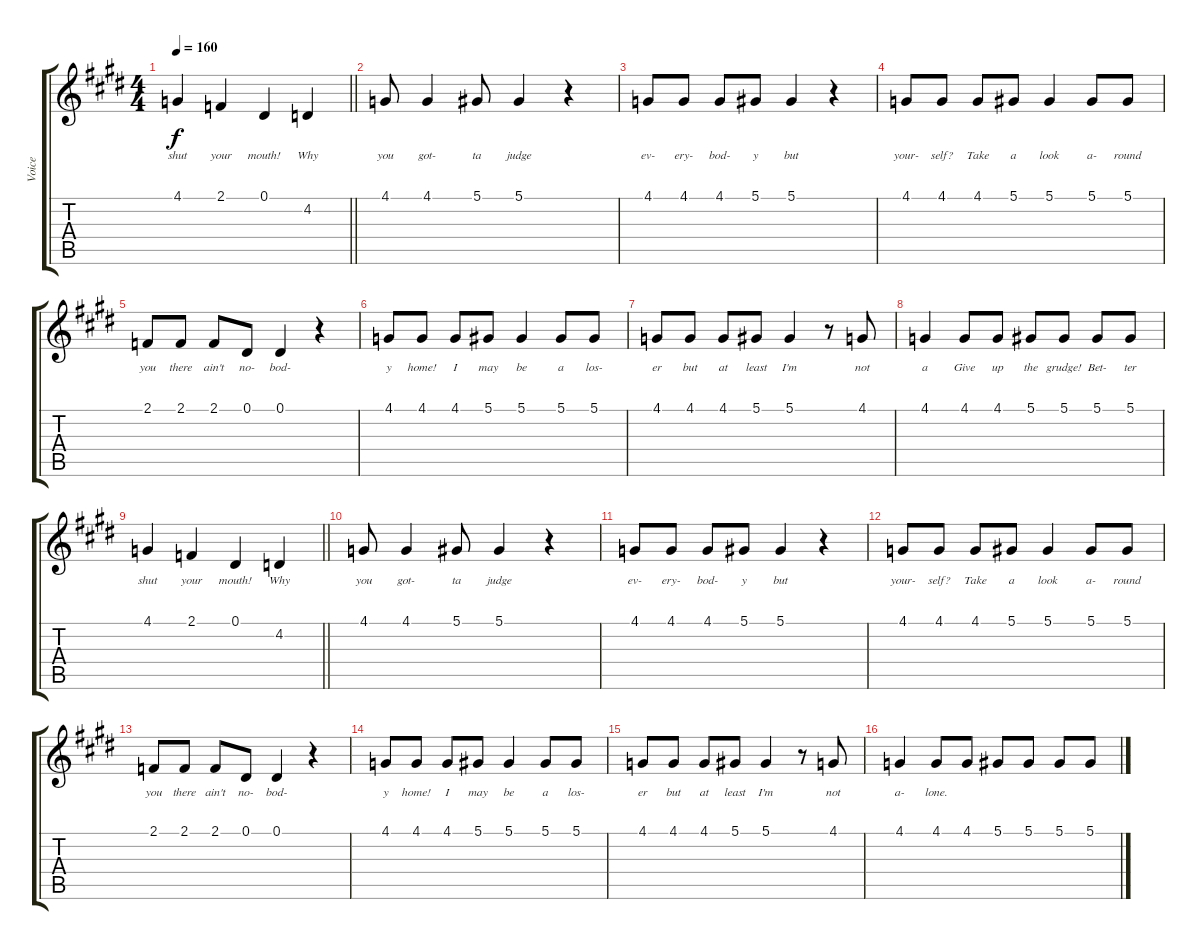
\track ("Voice" "Voice") {instrument lead2sawtooth}
\staff {score tabs}
\tuning (Eb4 Bb3 Gb3 Db3 Ab2 Eb2) {hide}
\ts (4 4)
\tempo 160
\clef g2
\barLineRight lightlight
\ks e
4.1.4{lyrics (0 "shut") lyrics (1 "") lyrics (2 "") lyrics (3 "") lyrics (4 "") dy f} 2.1.4{lyrics (0 "your") lyrics (1 "") lyrics (2 "") lyrics (3 "") lyrics (4 "")} 0.1.4{lyrics (0 "mouth!") lyrics (1 "") lyrics (2 "") lyrics (3 "") lyrics (4 "")} 4.2.4{lyrics (0 "Why") lyrics (1 "") lyrics (2 "") lyrics (3 "") lyrics (4 "")} |
4.1.8{lyrics (0 "you") lyrics (1 "") lyrics (2 "") lyrics (3 "") lyrics (4 "")} 4.1.4{lyrics (0 "got-") lyrics (1 "") lyrics (2 "") lyrics (3 "") lyrics (4 "")} 5.1.8{lyrics (0 "ta") lyrics (1 "") lyrics (2 "") lyrics (3 "") lyrics (4 "")} 5.1.4{lyrics (0 "judge") lyrics (1 "") lyrics (2 "") lyrics (3 "") lyrics (4 "")} r.4 |
4.1.8{lyrics (0 "ev-") lyrics (1 "") lyrics (2 "") lyrics (3 "") lyrics (4 "")} 4.1.8{lyrics (0 "ery-") lyrics (1 "") lyrics (2 "") lyrics (3 "") lyrics (4 "")} 4.1.8{lyrics (0 "bod-") lyrics (1 "") lyrics (2 "") lyrics (3 "") lyrics (4 "")} 5.1.8{lyrics (0 "y") lyrics (1 "") lyrics (2 "") lyrics (3 "") lyrics (4 "")} 5.1.4{lyrics (0 "but") lyrics (1 "") lyrics (2 "") lyrics (3 "") lyrics (4 "")} r.4 |
4.1.8{lyrics (0 "your-") lyrics (1 "") lyrics (2 "") lyrics (3 "") lyrics (4 "")} 4.1.8{lyrics (0 "self?") lyrics (1 "") lyrics (2 "") lyrics (3 "") lyrics (4 "")} 4.1.8{lyrics (0 "Take") lyrics (1 "") lyrics (2 "") lyrics (3 "") lyrics (4 "")} 5.1.8{lyrics (0 "a") lyrics (1 "") lyrics (2 "") lyrics (3 "") lyrics (4 "")} 5.1.4{lyrics (0 "look") lyrics (1 "") lyrics (2 "") lyrics (3 "") lyrics (4 "")} 5.1.8{lyrics (0 "a-") lyrics (1 "") lyrics (2 "") lyrics (3 "") lyrics (4 "")} 5.1.8{lyrics (0 "round") lyrics (1 "") lyrics (2 "") lyrics (3 "") lyrics (4 "")} |
2.1.8{lyrics (0 "you") lyrics (1 "") lyrics (2 "") lyrics (3 "") lyrics (4 "")} 2.1.8{lyrics (0 "there") lyrics (1 "") lyrics (2 "") lyrics (3 "") lyrics (4 "")} 2.1.8{lyrics (0 "ain't") lyrics (1 "") lyrics (2 "") lyrics (3 "") lyrics (4 "")} 0.1.8{lyrics (0 "no-") lyrics (1 "") lyrics (2 "") lyrics (3 "") lyrics (4 "")} 0.1.4{lyrics (0 "bod-") lyrics (1 "") lyrics (2 "") lyrics (3 "") lyrics (4 "")} r.4 |
4.1.8{lyrics (0 "y") lyrics (1 "") lyrics (2 "") lyrics (3 "") lyrics (4 "")} 4.1.8{lyrics (0 "home!") lyrics (1 "") lyrics (2 "") lyrics (3 "") lyrics (4 "")} 4.1.8{lyrics (0 "I") lyrics (1 "") lyrics (2 "") lyrics (3 "") lyrics (4 "")} 5.1.8{lyrics (0 "may") lyrics (1 "") lyrics (2 "") lyrics (3 "") lyrics (4 "")} 5.1.4{lyrics (0 "be") lyrics (1 "") lyrics (2 "") lyrics (3 "") lyrics (4 "")} 5.1.8{lyrics (0 "a") lyrics (1 "") lyrics (2 "") lyrics (3 "") lyrics (4 "")} 5.1.8{lyrics (0 "los-") lyrics (1 "") lyrics (2 "") lyrics (3 "") lyrics (4 "")} |
4.1.8{lyrics (0 "er") lyrics (1 "") lyrics (2 "") lyrics (3 "") lyrics (4 "")} 4.1.8{lyrics (0 "but") lyrics (1 "") lyrics (2 "") lyrics (3 "") lyrics (4 "")} 4.1.8{lyrics (0 "at") lyrics (1 "") lyrics (2 "") lyrics (3 "") lyrics (4 "")} 5.1.8{lyrics (0 "least") lyrics (1 "") lyrics (2 "") lyrics (3 "") lyrics (4 "")} 5.1.4{lyrics (0 "I'm") lyrics (1 "") lyrics (2 "") lyrics (3 "") lyrics (4 "")} r.8 4.1.8{lyrics (0 "not") lyrics (1 "") lyrics (2 "") lyrics (3 "") lyrics (4 "")} |
4.1.4{lyrics (0 "a") lyrics (1 "") lyrics (2 "") lyrics (3 "") lyrics (4 "")} 4.1.8{lyrics (0 "Give") lyrics (1 "") lyrics (2 "") lyrics (3 "") lyrics (4 "")} 4.1.8{lyrics (0 "up") lyrics (1 "") lyrics (2 "") lyrics (3 "") lyrics (4 "")} 5.1.8{lyrics (0 "the") lyrics (1 "") lyrics (2 "") lyrics (3 "") lyrics (4 "")} 5.1.8{lyrics (0 "grudge!") lyrics (1 "") lyrics (2 "") lyrics (3 "") lyrics (4 "")} 5.1.8{lyrics (0 "Bet-") lyrics (1 "") lyrics (2 "") lyrics (3 "") lyrics (4 "")} 5.1.8{lyrics (0 "ter") lyrics (1 "") lyrics (2 "") lyrics (3 "") lyrics (4 "")} |
\barLineRight lightlight
4.1.4{lyrics (0 "shut") lyrics (1 "") lyrics (2 "") lyrics (3 "") lyrics (4 "")} 2.1.4{lyrics (0 "your") lyrics (1 "") lyrics (2 "") lyrics (3 "") lyrics (4 "")} 0.1.4{lyrics (0 "mouth!") lyrics (1 "") lyrics (2 "") lyrics (3 "") lyrics (4 "")} 4.2.4{lyrics (0 "Why") lyrics (1 "") lyrics (2 "") lyrics (3 "") lyrics (4 "")} |
4.1.8{lyrics (0 "you") lyrics (1 "") lyrics (2 "") lyrics (3 "") lyrics (4 "")} 4.1.4{lyrics (0 "got-") lyrics (1 "") lyrics (2 "") lyrics (3 "") lyrics (4 "")} 5.1.8{lyrics (0 "ta") lyrics (1 "") lyrics (2 "") lyrics (3 "") lyrics (4 "")} 5.1.4{lyrics (0 "judge") lyrics (1 "") lyrics (2 "") lyrics (3 "") lyrics (4 "")} r.4 |
4.1.8{lyrics (0 "ev-") lyrics (1 "") lyrics (2 "") lyrics (3 "") lyrics (4 "")} 4.1.8{lyrics (0 "ery-") lyrics (1 "") lyrics (2 "") lyrics (3 "") lyrics (4 "")} 4.1.8{lyrics (0 "bod-") lyrics (1 "") lyrics (2 "") lyrics (3 "") lyrics (4 "")} 5.1.8{lyrics (0 "y") lyrics (1 "") lyrics (2 "") lyrics (3 "") lyrics (4 "")} 5.1.4{lyrics (0 "but") lyrics (1 "") lyrics (2 "") lyrics (3 "") lyrics (4 "")} r.4 |
4.1.8{lyrics (0 "your-") lyrics (1 "") lyrics (2 "") lyrics (3 "") lyrics (4 "")} 4.1.8{lyrics (0 "self?") lyrics (1 "") lyrics (2 "") lyrics (3 "") lyrics (4 "")} 4.1.8{lyrics (0 "Take") lyrics (1 "") lyrics (2 "") lyrics (3 "") lyrics (4 "")} 5.1.8{lyrics (0 "a") lyrics (1 "") lyrics (2 "") lyrics (3 "") lyrics (4 "")} 5.1.4{lyrics (0 "look") lyrics (1 "") lyrics (2 "") lyrics (3 "") lyrics (4 "")} 5.1.8{lyrics (0 "a-") lyrics (1 "") lyrics (2 "") lyrics (3 "") lyrics (4 "")} 5.1.8{lyrics (0 "round") lyrics (1 "") lyrics (2 "") lyrics (3 "") lyrics (4 "")} |
2.1.8{lyrics (0 "you") lyrics (1 "") lyrics (2 "") lyrics (3 "") lyrics (4 "")} 2.1.8{lyrics (0 "there") lyrics (1 "") lyrics (2 "") lyrics (3 "") lyrics (4 "")} 2.1.8{lyrics (0 "ain't") lyrics (1 "") lyrics (2 "") lyrics (3 "") lyrics (4 "")} 0.1.8{lyrics (0 "no-") lyrics (1 "") lyrics (2 "") lyrics (3 "") lyrics (4 "")} 0.1.4{lyrics (0 "bod-") lyrics (1 "") lyrics (2 "") lyrics (3 "") lyrics (4 "")} r.4 |
4.1.8{lyrics (0 "y") lyrics (1 "") lyrics (2 "") lyrics (3 "") lyrics (4 "")} 4.1.8{lyrics (0 "home!") lyrics (1 "") lyrics (2 "") lyrics (3 "") lyrics (4 "")} 4.1.8{lyrics (0 "I") lyrics (1 "") lyrics (2 "") lyrics (3 "") lyrics (4 "")} 5.1.8{lyrics (0 "may") lyrics (1 "") lyrics (2 "") lyrics (3 "") lyrics (4 "")} 5.1.4{lyrics (0 "be") lyrics (1 "") lyrics (2 "") lyrics (3 "") lyrics (4 "")} 5.1.8{lyrics (0 "a") lyrics (1 "") lyrics (2 "") lyrics (3 "") lyrics (4 "")} 5.1.8{lyrics (0 "los-") lyrics (1 "") lyrics (2 "") lyrics (3 "") lyrics (4 "")} |
4.1.8{lyrics (0 "er") lyrics (1 "") lyrics (2 "") lyrics (3 "") lyrics (4 "")} 4.1.8{lyrics (0 "but") lyrics (1 "") lyrics (2 "") lyrics (3 "") lyrics (4 "")} 4.1.8{lyrics (0 "at") lyrics (1 "") lyrics (2 "") lyrics (3 "") lyrics (4 "")} 5.1.8{lyrics (0 "least") lyrics (1 "") lyrics (2 "") lyrics (3 "") lyrics (4 "")} 5.1.4{lyrics (0 "I'm") lyrics (1 "") lyrics (2 "") lyrics (3 "") lyrics (4 "")} r.8 4.1.8{lyrics (0 "not") lyrics (1 "") lyrics (2 "") lyrics (3 "") lyrics (4 "")} |
4.1.4{lyrics (0 "a-") lyrics (1 "") lyrics (2 "") lyrics (3 "") lyrics (4 "")} 4.1.8{lyrics (0 "lone.") lyrics (1 "") lyrics (2 "") lyrics (3 "") lyrics (4 "")} 4.1.8 5.1.8 5.1.8 5.1.8 5.1.8
